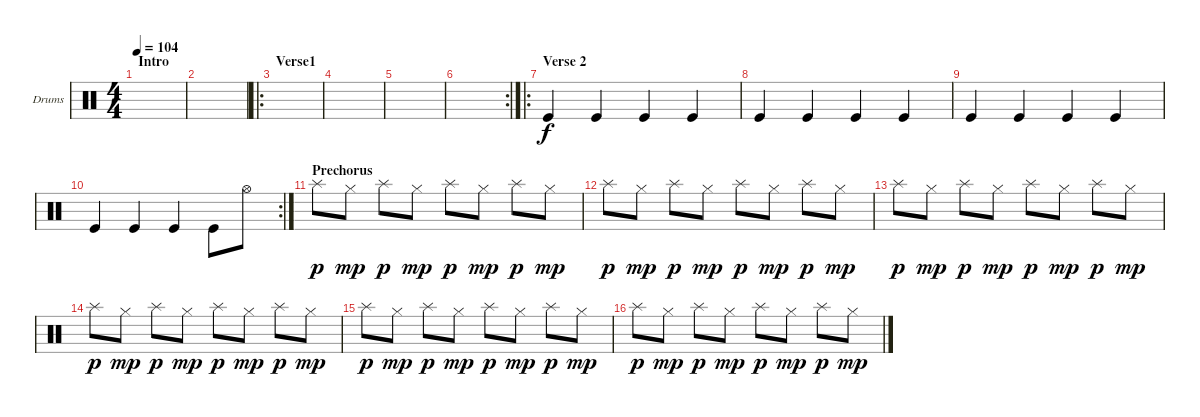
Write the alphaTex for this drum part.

\defaultSystemsLayout 4
\bracketExtendMode groupsimilarinstruments
\firstSystemTrackNameOrientation horizontal
\otherSystemsTrackNameOrientation horizontal
\track ("Drumkit" "Drums") {instrument percussion}
\staff {score}
\articulation defaults
\ts (4 4)
\section ("" "Intro")
\tempo 104
\clef neutral
\ks c
|
|
\ro
\section ("" "Verse1")
|
|
|
\rc 2
|
\ro
\section ("" "Verse 2")
"Kick (hit)".4 "Kick (hit)".4 "Kick (hit)".4 "Kick (hit)".4 |
"Kick (hit)".4 "Kick (hit)".4 "Kick (hit)".4 "Kick (hit)".4 |
"Kick (hit)".4 "Kick (hit)".4 "Kick (hit)".4 "Kick (hit)".4 |
\rc 2 "Kick (hit)".4 "Kick (hit)".4 "Kick (hit)".4 "Kick (hit)".8 "Hi-Hat (open)".8
|
\section ("" "Prechorus")
"Splash (hit)".8{dy p} "Hi-Hat (closed)".8{dy mp} "Splash (hit)".8{dy p} "Hi-Hat (closed)".8{dy mp} "Splash (hit)".8{dy p} "Hi-Hat (closed)".8{dy mp} "Splash (hit)".8{dy p} "Hi-Hat (closed)".8{dy mp} |
"Splash (hit)".8{dy p} "Hi-Hat (closed)".8{dy mp} "Splash (hit)".8{dy p} "Hi-Hat (closed)".8{dy mp} "Splash (hit)".8{dy p} "Hi-Hat (closed)".8{dy mp} "Splash (hit)".8{dy p} "Hi-Hat (closed)".8{dy mp} |
"Splash (hit)".8{dy p} "Hi-Hat (closed)".8{dy mp} "Splash (hit)".8{dy p} "Hi-Hat (closed)".8{dy mp} "Splash (hit)".8{dy p} "Hi-Hat (closed)".8{dy mp} "Splash (hit)".8{dy p} "Hi-Hat (closed)".8{dy mp} |
"Splash (hit)".8{dy p} "Hi-Hat (closed)".8{dy mp} "Splash (hit)".8{dy p} "Hi-Hat (closed)".8{dy mp} "Splash (hit)".8{dy p} "Hi-Hat (closed)".8{dy mp} "Splash (hit)".8{dy p} "Hi-Hat (closed)".8{dy mp} |
"Splash (hit)".8{dy p} "Hi-Hat (closed)".8{dy mp} "Splash (hit)".8{dy p} "Hi-Hat (closed)".8{dy mp} "Splash (hit)".8{dy p} "Hi-Hat (closed)".8{dy mp} "Splash (hit)".8{dy p} "Hi-Hat (closed)".8{dy mp} |
"Splash (hit)".8{dy p} "Hi-Hat (closed)".8{dy mp} "Splash (hit)".8{dy p} "Hi-Hat (closed)".8{dy mp} "Splash (hit)".8{dy p} "Hi-Hat (closed)".8{dy mp} "Splash (hit)".8{dy p} "Hi-Hat (closed)".8{dy mp}
